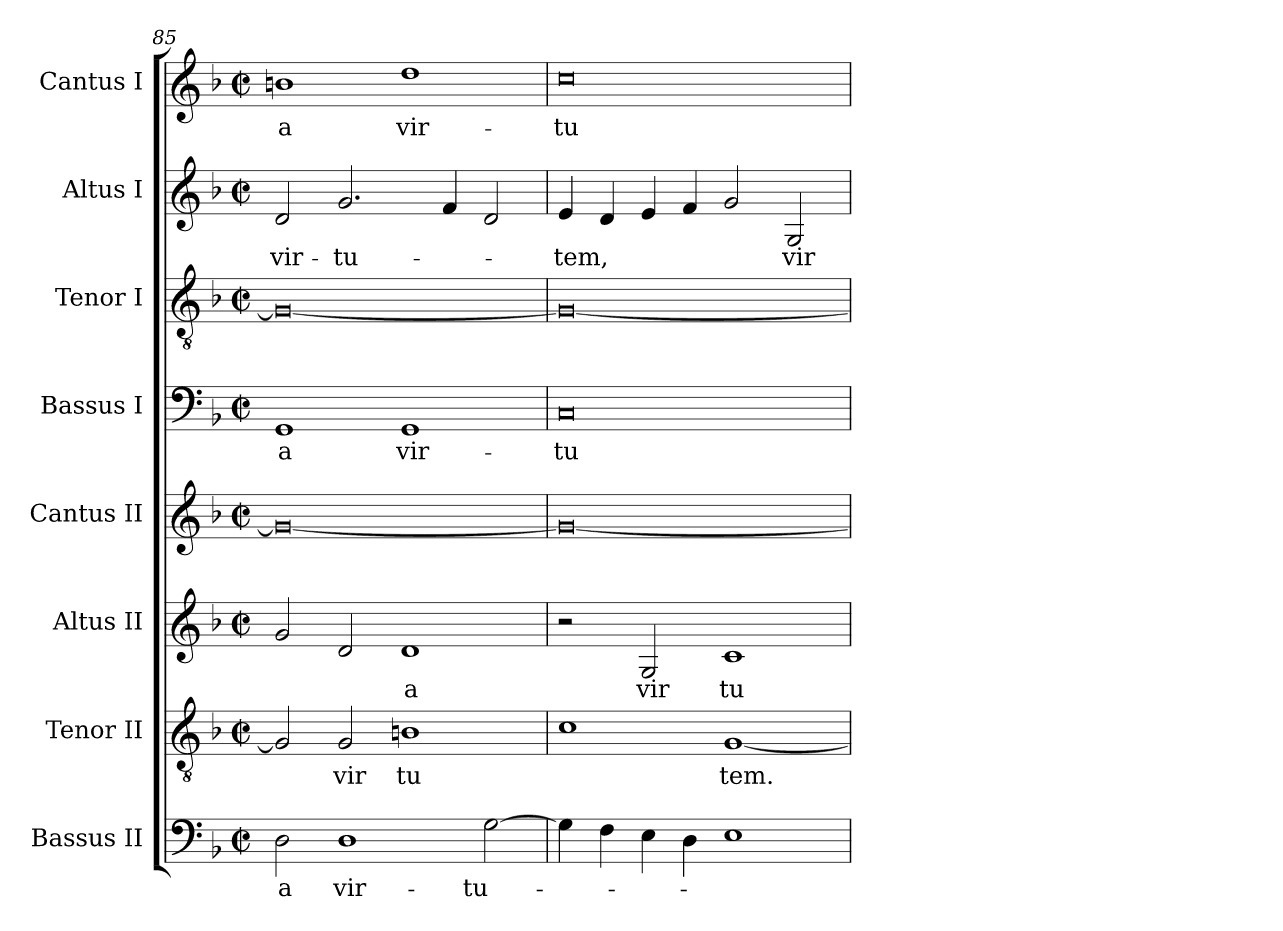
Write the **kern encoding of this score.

**kern	**text	**kern	**text	**kern	**text	**kern	**kern	**text	**kern	**kern	**text	**kern	**text
*part8	*part8	*part7	*part7	*part6	*part6	*part5	*part4	*part4	*part3	*part2	*part2	*part1	*part1
*staff8	*staff8	*staff7	*staff7	*staff6	*staff6	*staff5	*staff4	*staff4	*staff3	*staff2	*staff2	*staff1	*staff1
*I"Bassus II	*	*I"Tenor II	*	*I"Altus II	*	*I"Cantus II	*I"Bassus I	*	*I"Tenor I	*I"Altus I	*	*I"Cantus I	*
*clefF4	*	*clefGv2	*	*clefG2	*	*clefG2	*clefF4	*	*clefGv2	*clefG2	*	*clefG2	*
*k[b-]	*	*k[b-]	*	*k[b-]	*	*k[b-]	*k[b-]	*	*k[b-]	*k[b-]	*	*k[b-]	*
*F:	*	*F:	*	*F:	*	*F:	*F:	*	*F:	*F:	*	*F:	*
*M2/2	*	*M2/2	*	*M2/2	*	*M2/2	*M2/2	*	*M2/2	*M2/2	*	*M2/2	*
*met(c|)	*	*met(c|)	*	*met(c|)	*	*met(c|)	*met(c|)	*	*met(c|)	*met(c|)	*	*met(c|)	*
=85	=85	=85	=85	=85	=85	=85	=85	=85	=85	=85	=85	=85	=85
!	!LO:LY:b:cj	!	!	!	!	!	!	!LO:LY:b:cj	!	!	!LO:LY:b:cj	!	!LO:LY:b:cj
2D\	-a	2G/]	.	2g/	.	0g_<	1GG	-a	0G_<	2d/	vir-	1bn	-a
!	!LO:LY:b:cj	!	!LO:LY:b:cj	!	!	!	!	!	!	!	!LO:LY:b:cj	!	!
1D	vir-	2G/	vir	2d/	.	.	.	.	.	2.g/	-tu-	.	.
!	!	!	!LO:LY:b:cj	!	!LO:LY:b:cj	!	!	!LO:LY:b:cj	!	!	!	!	!LO:LY:b:cj
.	.	1Bn	tu	1d	a	.	1GG	vir-	.	.	.	1dd	vir-
.	.	.	.	.	.	.	.	.	.	4f/	.	.	.
!	!LO:LY:b:cj	!	!	!	!	!	!	!	!	!	!	!	!
[>2G\	-tu-	.	.	.	.	.	.	.	.	2d/	.	.	.
=86	=86	=86	=86	=86	=86	=86	=86	=86	=86	=86	=86	=86	=86
!	!	!	!	!	!	!	!	!LO:LY:b:cj	!	!	!LO:LY:b	!	!LO:LY:b:cj
4G\]	.	1c	.	2r	.	0g_<	0C	-tu-	0G_<	4e/	-tem,	0cc	-tu-
4F\	.	.	.	.	.	.	.	.	.	4d/	.	.	.
!	!	!	!	!	!LO:LY:b:cj	!	!	!	!	!	!	!	!
4E\	.	.	.	2G/	vir	.	.	.	.	4e/	.	.	.
4D\	.	.	.	.	.	.	.	.	.	4f/	.	.	.
!	!	!	!LO:LY:b	!	!LO:LY:b:cj	!	!	!	!	!	!	!	!
1E	.	[<1G	tem.	1c	tu	.	.	.	.	2g/	.	.	.
!	!	!	!	!	!	!	!	!	!	!	!LO:LY:b:cj	!	!
.	.	.	.	.	.	.	.	.	.	2G/	vir-	.	.
=	=	=	=	=	=	=	=	=	=	=	=	=	=
*-	*-	*-	*-	*-	*-	*-	*-	*-	*-	*-	*-	*-	*-
